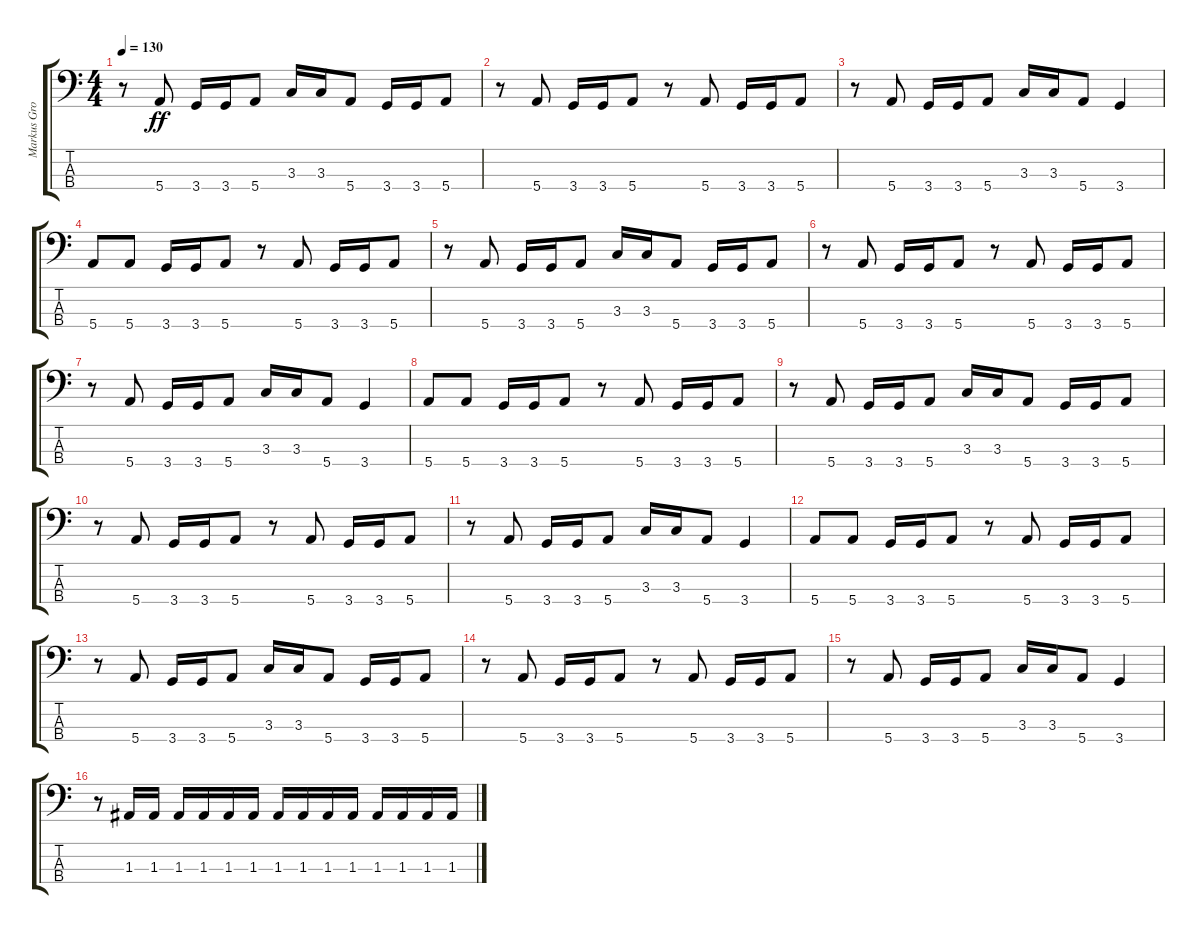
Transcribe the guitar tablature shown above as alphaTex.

\track ("Markus Grosskopf" "Markus Gro") {instrument electricbassfinger}
\staff {score tabs}
\tuning (G2 D2 A1 E1) {hide}
\ts (4 4)
\tempo 130
\clef f4
\ks c
r.8{dy ff} 5.4.8 3.4.16 3.4.16 5.4.8 3.3.16 3.3.16 5.4.8 3.4.16 3.4.16 5.4.8 |
r.8 5.4.8 3.4.16 3.4.16 5.4.8 r.8 5.4.8 3.4.16 3.4.16 5.4.8 |
r.8 5.4.8 3.4.16 3.4.16 5.4.8 3.3.16 3.3.16 5.4.8 3.4.4 |
5.4.8 5.4.8 3.4.16 3.4.16 5.4.8 r.8 5.4.8 3.4.16 3.4.16 5.4.8 |
r.8 5.4.8 3.4.16 3.4.16 5.4.8 3.3.16 3.3.16 5.4.8 3.4.16 3.4.16 5.4.8 |
r.8 5.4.8 3.4.16 3.4.16 5.4.8 r.8 5.4.8 3.4.16 3.4.16 5.4.8 |
r.8 5.4.8 3.4.16 3.4.16 5.4.8 3.3.16 3.3.16 5.4.8 3.4.4 |
5.4.8 5.4.8 3.4.16 3.4.16 5.4.8 r.8 5.4.8 3.4.16 3.4.16 5.4.8 |
r.8 5.4.8 3.4.16 3.4.16 5.4.8 3.3.16 3.3.16 5.4.8 3.4.16 3.4.16 5.4.8 |
r.8 5.4.8 3.4.16 3.4.16 5.4.8 r.8 5.4.8 3.4.16 3.4.16 5.4.8 |
r.8 5.4.8 3.4.16 3.4.16 5.4.8 3.3.16 3.3.16 5.4.8 3.4.4 |
5.4.8 5.4.8 3.4.16 3.4.16 5.4.8 r.8 5.4.8 3.4.16 3.4.16 5.4.8 |
r.8 5.4.8 3.4.16 3.4.16 5.4.8 3.3.16 3.3.16 5.4.8 3.4.16 3.4.16 5.4.8 |
r.8 5.4.8 3.4.16 3.4.16 5.4.8 r.8 5.4.8 3.4.16 3.4.16 5.4.8 |
r.8 5.4.8 3.4.16 3.4.16 5.4.8 3.3.16 3.3.16 5.4.8 3.4.4 |
r.8 1.3.16 1.3.16 1.3.16 1.3.16 1.3.16 1.3.16 1.3.16 1.3.16 1.3.16 1.3.16 1.3.16 1.3.16 1.3.16 1.3.16
